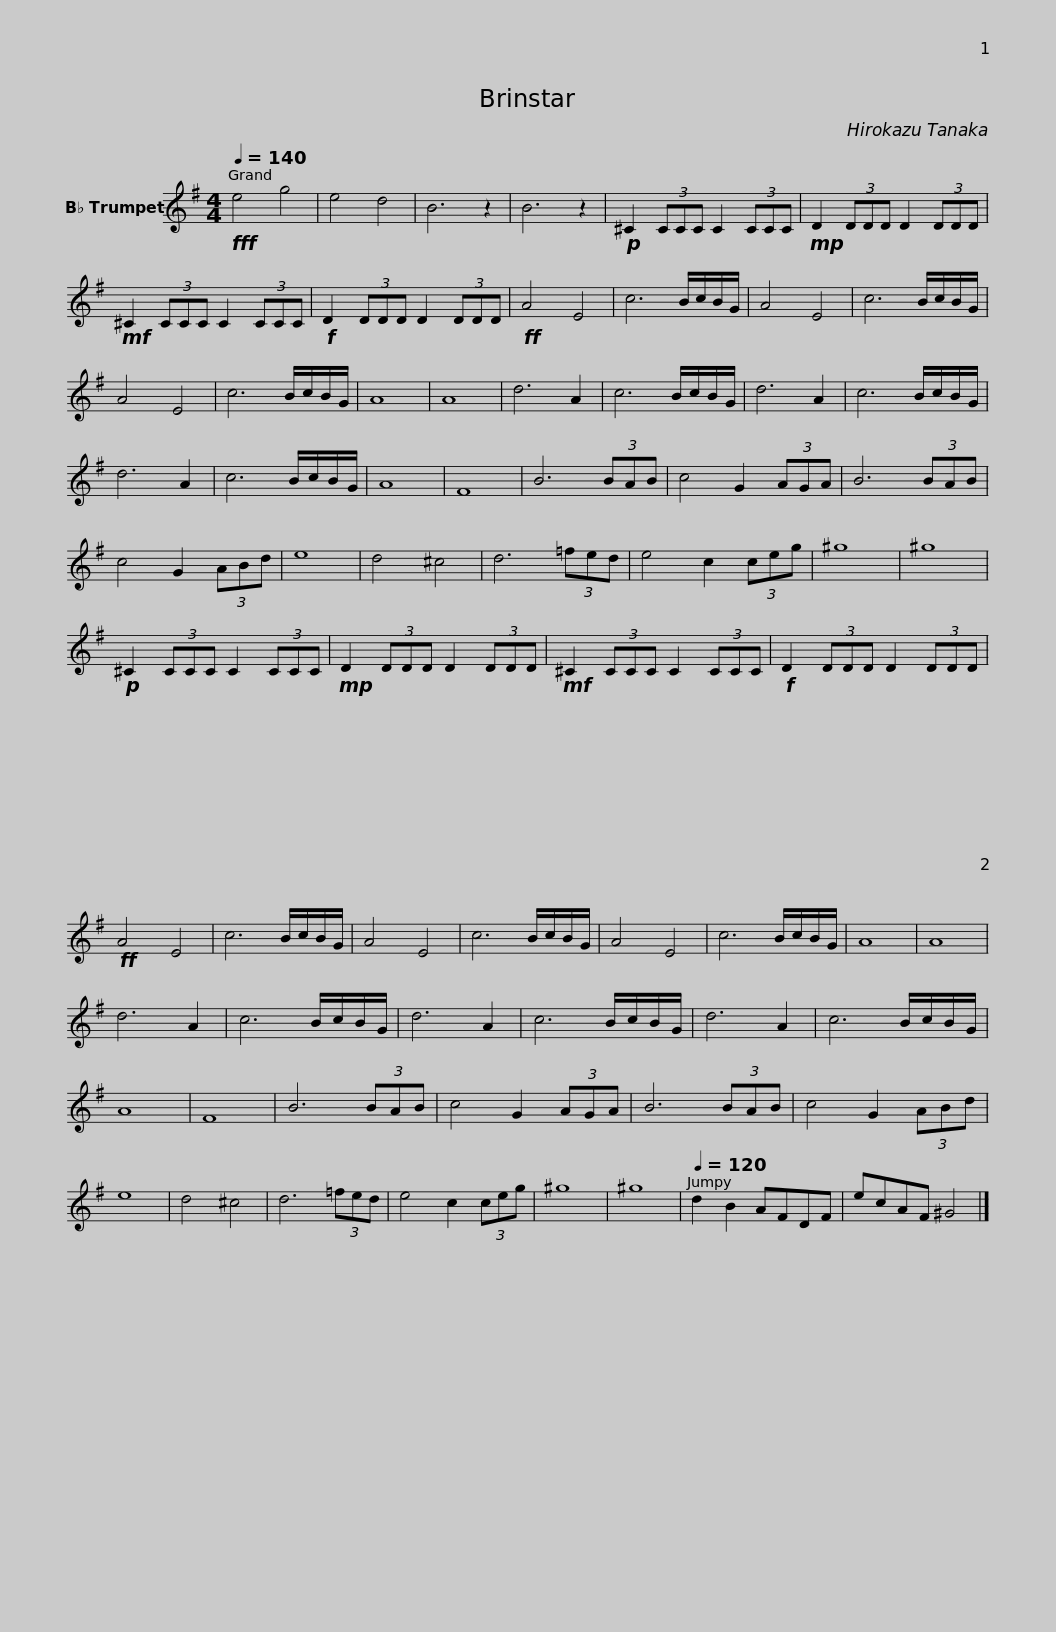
X:1
L:1/8
Q:1/4=140
M:4/4
I:linebreak $
K:none
V:1 treble transpose=-2
V:1
[K:G]!fff! e4 g4 | e4 d4 | B6 z2 | B6 z2 |!p! ^C2 (3CCC C2 (3CCC | %5
!mp! D2 (3DDD D2 (3DDD |$!mf! ^C2 (3CCC C2 (3CCC |!f! D2 (3DDD D2 (3DDD |!ff! A4 E4 | c6 B/c/B/G/ | %10
 A4 E4 | c6 B/c/B/G/ | A4 E4 |$ c6 B/c/B/G/ | A8 | %15
 A8 | d6 A2 | c6 B/c/B/G/ | d6 A2 | c6 B/c/B/G/ | %20
 d6 A2 | c6 B/c/B/G/ | A8 |$ F8 | B6 (3BAB | %25
 c4 G2 (3AGA | B6 (3BAB | c4 G2 (3ABd | e8 |$ d4 ^c4 | %30
 d6 (3=fed | e4 c2 (3ceg | ^g8 | ^g8 |!p! ^C2 (3CCC C2 (3CCC | %35
!mp! D2 (3DDD D2 (3DDD |$!mf! ^C2 (3CCC C2 (3CCC |!f! D2 (3DDD D2 (3DDD |!ff! A4 E4 | c6 B/c/B/G/ | %40
 A4 E4 | c6 B/c/B/G/ | A4 E4 |$ c6 B/c/B/G/ | A8 | %45
 A8 | d6 A2 | c6 B/c/B/G/ | d6 A2 | c6 B/c/B/G/ | %50
 d6 A2 | c6 B/c/B/G/ | A8 |$ F8 | B6 (3BAB | %55
 c4 G2 (3AGA | B6 (3BAB | c4 G2 (3ABd | e8 |$ d4 ^c4 | %60
 d6 (3=fed | e4 c2 (3ceg | ^g8 | ^g8 |[Q:1/4=120] d2 B2 AFDF | %65
 ecAF ^G4 |] %66
